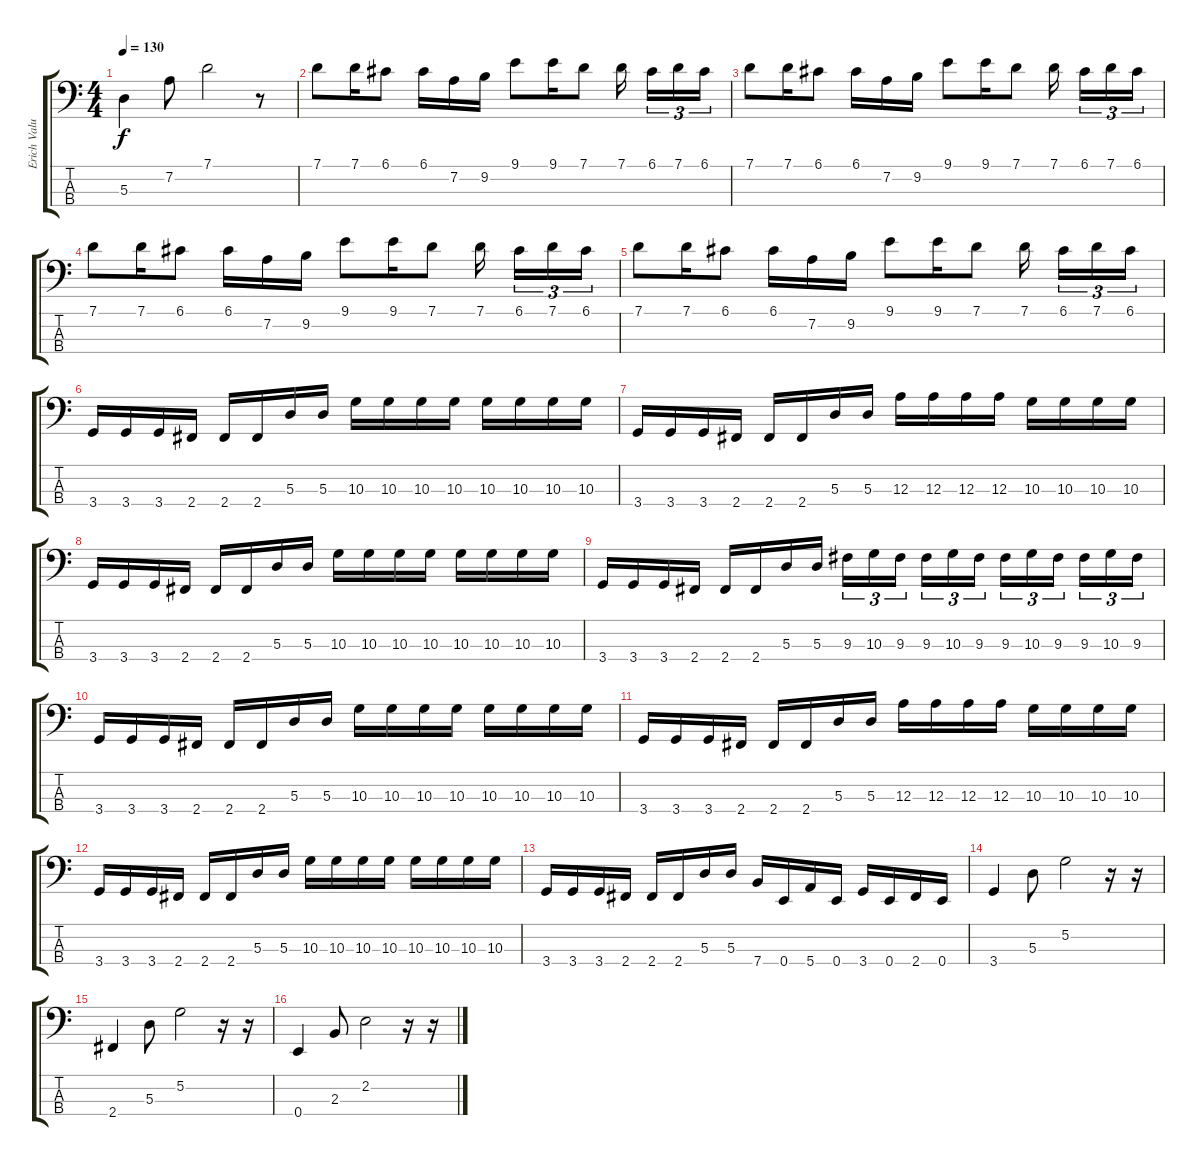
\track ("Erich Value (Bass Master)" "Erich Valu") {instrument electricbasspick}
\staff {score tabs}
\tuning (G2 D2 A1 E1) {hide}
\ts (4 4)
\tempo 130
\clef f4
\ks c
5.3.4{dy f} 7.2.8 7.1.2 r.8 |
7.1.8 7.1.16 6.1.8 6.1.16 7.2.16 9.2.16 9.1.8 9.1.16 7.1.8 7.1.16 6.1.16{tu (3 2)} 7.1.16{tu (3 2)} 6.1.16{tu (3 2)} |
7.1.8 7.1.16 6.1.8 6.1.16 7.2.16 9.2.16 9.1.8 9.1.16 7.1.8 7.1.16 6.1.16{tu (3 2)} 7.1.16{tu (3 2)} 6.1.16{tu (3 2)} |
7.1.8 7.1.16 6.1.8 6.1.16 7.2.16 9.2.16 9.1.8 9.1.16 7.1.8 7.1.16 6.1.16{tu (3 2)} 7.1.16{tu (3 2)} 6.1.16{tu (3 2)} |
7.1.8 7.1.16 6.1.8 6.1.16 7.2.16 9.2.16 9.1.8 9.1.16 7.1.8 7.1.16 6.1.16{tu (3 2)} 7.1.16{tu (3 2)} 6.1.16{tu (3 2)} |
3.4.16 3.4.16 3.4.16 2.4.16 2.4.16 2.4.16 5.3.16 5.3.16 10.3.16 10.3.16 10.3.16 10.3.16 10.3.16 10.3.16 10.3.16 10.3.16 |
3.4.16 3.4.16 3.4.16 2.4.16 2.4.16 2.4.16 5.3.16 5.3.16 12.3.16 12.3.16 12.3.16 12.3.16 10.3.16 10.3.16 10.3.16 10.3.16 |
3.4.16 3.4.16 3.4.16 2.4.16 2.4.16 2.4.16 5.3.16 5.3.16 10.3.16 10.3.16 10.3.16 10.3.16 10.3.16 10.3.16 10.3.16 10.3.16 |
3.4.16 3.4.16 3.4.16 2.4.16 2.4.16 2.4.16 5.3.16 5.3.16 9.3.16{tu (3 2)} 10.3.16{tu (3 2)} 9.3.16{tu (3 2)} 9.3.16{tu (3 2)} 10.3.16{tu (3 2)} 9.3.16{tu (3 2)} 9.3.16{tu (3 2)} 10.3.16{tu (3 2)} 9.3.16{tu (3 2)} 9.3.16{tu (3 2)} 10.3.16{tu (3 2)} 9.3.16{tu (3 2)} |
3.4.16 3.4.16 3.4.16 2.4.16 2.4.16 2.4.16 5.3.16 5.3.16 10.3.16 10.3.16 10.3.16 10.3.16 10.3.16 10.3.16 10.3.16 10.3.16 |
3.4.16 3.4.16 3.4.16 2.4.16 2.4.16 2.4.16 5.3.16 5.3.16 12.3.16 12.3.16 12.3.16 12.3.16 10.3.16 10.3.16 10.3.16 10.3.16 |
3.4.16 3.4.16 3.4.16 2.4.16 2.4.16 2.4.16 5.3.16 5.3.16 10.3.16 10.3.16 10.3.16 10.3.16 10.3.16 10.3.16 10.3.16 10.3.16 |
3.4.16 3.4.16 3.4.16 2.4.16 2.4.16 2.4.16 5.3.16 5.3.16 7.4.16 0.4.16 5.4.16 0.4.16 3.4.16 0.4.16 2.4.16 0.4.16 |
3.4.4 5.3.8 5.2.2 r.16 r.16 |
2.4.4 5.3.8 5.2.2 r.16 r.16 |
0.4.4 2.3.8 2.2.2 r.16 r.16
